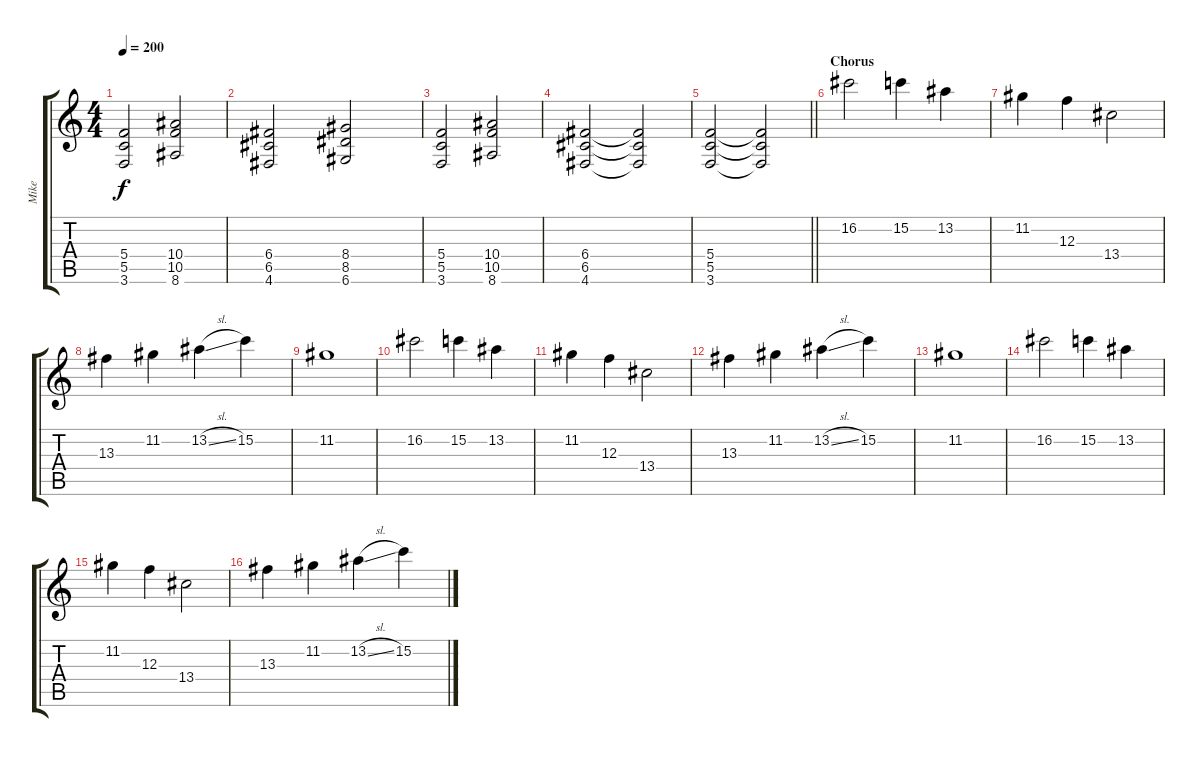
\track ("Mike" "Mike") {instrument distortionguitar}
\staff {score tabs}
\tuning (D4 A3 F3 C3 G2 D2) {hide}
\ts (4 4)
\tempo 200
\clef g2
\ks c
(5.4 5.5 3.6).2{dy f} (10.4 10.5 8.6).2 |
(6.4 6.5 4.6).2 (8.4 8.5 6.6).2 |
(5.4 5.5 3.6).2 (10.4 10.5 8.6).2 |
(6.4 6.5 4.6).2 (6.4{t} 6.5{t} 4.6{t}).2 |
\barLineRight lightlight
(5.4 5.5 3.6).2 (5.4{t} 5.5{t} 3.6{t}).2 |
\section ("" "Chorus")
16.2.2 15.2.4 13.2.4 |
11.2.4 12.3.4 13.4.2 |
13.3.4 11.2.4 13.2{sl}.4 15.2.4 |
11.2.1 |
16.2.2 15.2.4 13.2.4 |
11.2.4 12.3.4 13.4.2 |
13.3.4 11.2.4 13.2{sl}.4 15.2.4 |
11.2.1 |
16.2.2 15.2.4 13.2.4 |
11.2.4 12.3.4 13.4.2 |
13.3.4 11.2.4 13.2{sl}.4 15.2.4
